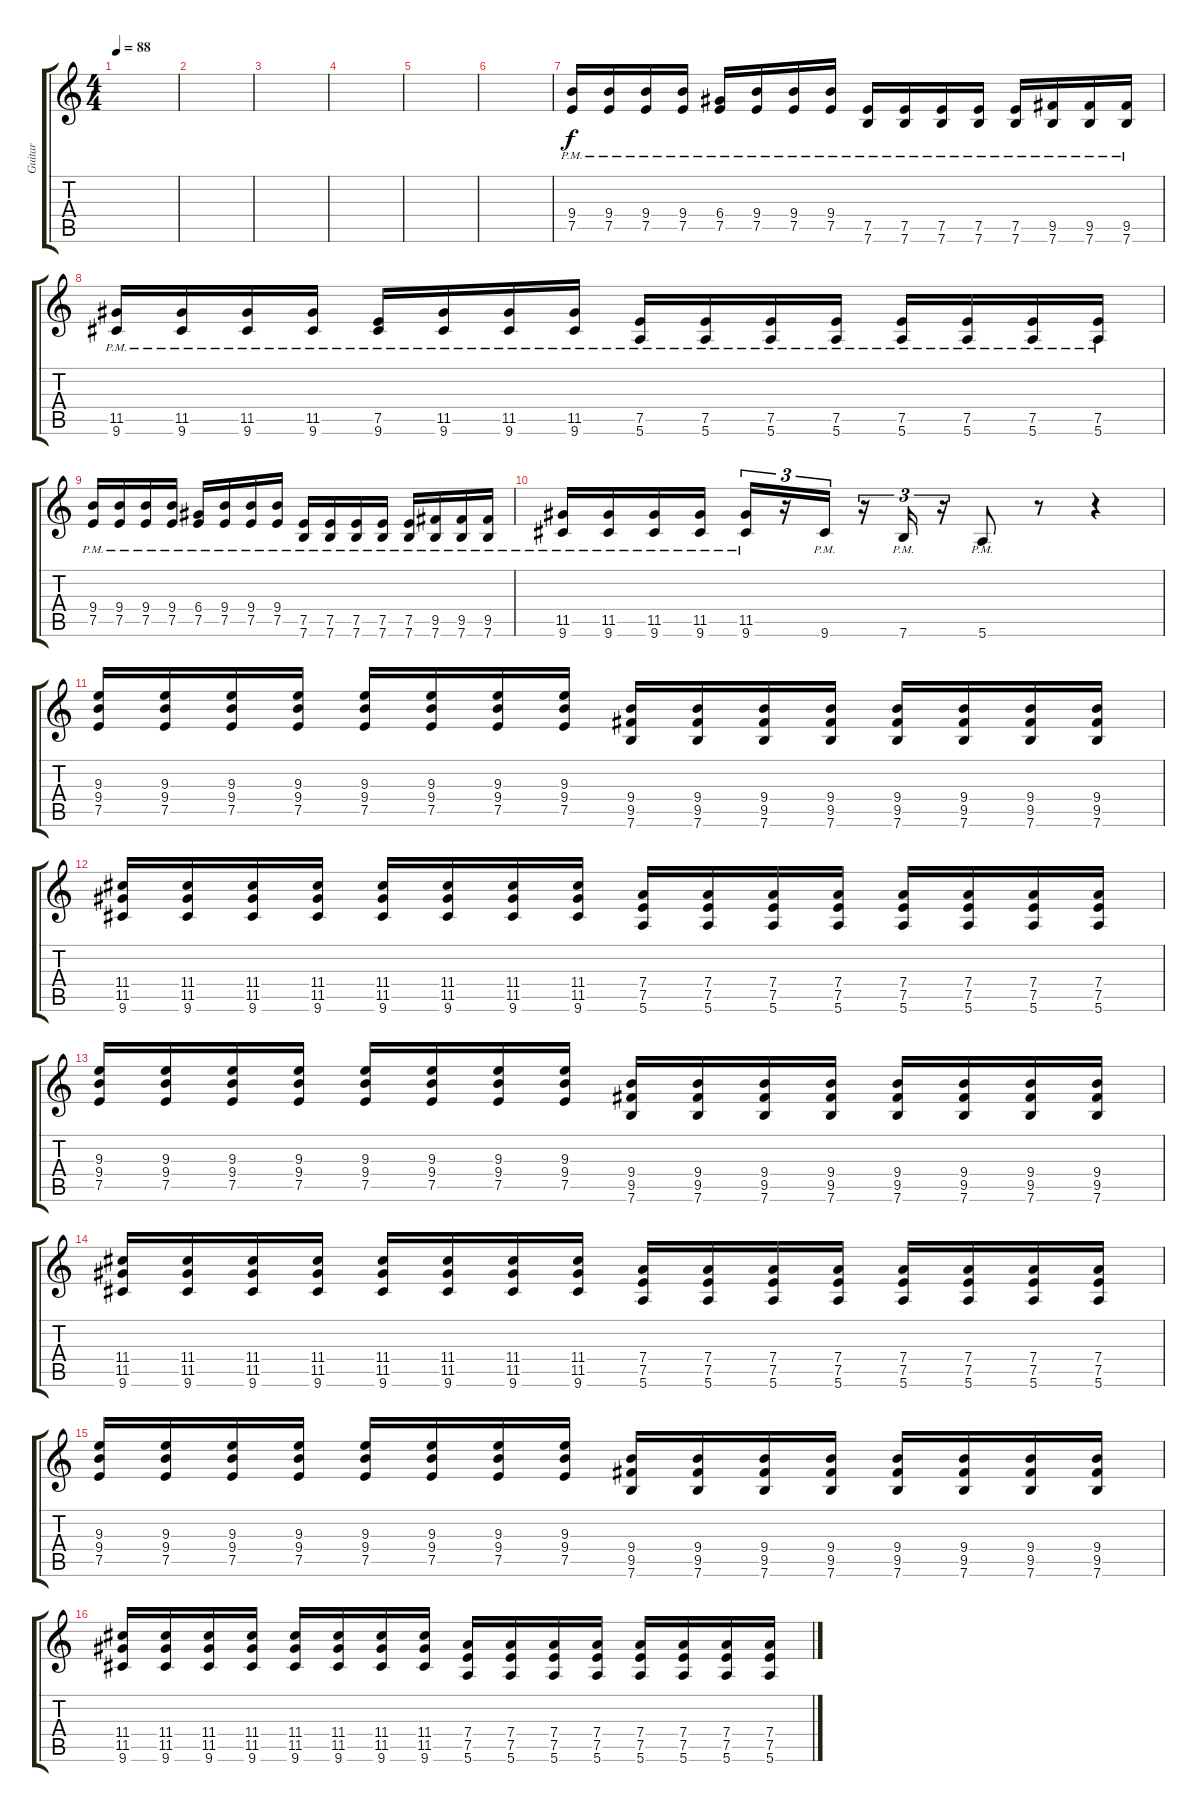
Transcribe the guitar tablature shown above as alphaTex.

\track ("Guitar" "Guitar") {instrument distortionguitar}
\staff {score tabs}
\tuning (E4 B3 G3 D3 A2 E2) {hide}
\ts (4 4)
\tempo 88
\clef g2
\ks c
|
|
|
|
|
|
(9.4{pm} 7.5{pm}).16 (9.4{pm} 7.5{pm}).16 (9.4{pm} 7.5{pm}).16 (9.4{pm} 7.5{pm}).16 (6.4{pm} 7.5{pm}).16 (9.4{pm} 7.5{pm}).16 (9.4{pm} 7.5{pm}).16 (9.4{pm} 7.5{pm}).16 (7.5{pm} 7.6{pm}).16 (7.5{pm} 7.6{pm}).16 (7.5{pm} 7.6{pm}).16 (7.5{pm} 7.6{pm}).16 (7.5{pm} 7.6{pm}).16 (9.5{pm} 7.6{pm}).16 (9.5{pm} 7.6{pm}).16 (9.5{pm} 7.6{pm}).16 |
(11.5{pm} 9.6{pm}).16 (11.5{pm} 9.6{pm}).16 (11.5{pm} 9.6{pm}).16 (11.5{pm} 9.6{pm}).16 (7.5{pm} 9.6{pm}).16 (11.5{pm} 9.6{pm}).16 (11.5{pm} 9.6{pm}).16 (11.5{pm} 9.6{pm}).16 (7.5{pm} 5.6{pm}).16 (7.5{pm} 5.6{pm}).16 (7.5{pm} 5.6{pm}).16 (7.5{pm} 5.6{pm}).16 (7.5{pm} 5.6{pm}).16 (7.5{pm} 5.6{pm}).16 (7.5{pm} 5.6{pm}).16 (7.5{pm} 5.6{pm}).16 |
(9.4{pm} 7.5{pm}).16 (9.4{pm} 7.5{pm}).16 (9.4{pm} 7.5{pm}).16 (9.4{pm} 7.5{pm}).16 (6.4{pm} 7.5{pm}).16 (9.4{pm} 7.5{pm}).16 (9.4{pm} 7.5{pm}).16 (9.4{pm} 7.5{pm}).16 (7.5{pm} 7.6{pm}).16 (7.5{pm} 7.6{pm}).16 (7.5{pm} 7.6{pm}).16 (7.5{pm} 7.6{pm}).16 (7.5{pm} 7.6{pm}).16 (9.5{pm} 7.6{pm}).16 (9.5{pm} 7.6{pm}).16 (9.5{pm} 7.6{pm}).16 |
(11.5{pm} 9.6{pm}).16 (11.5{pm} 9.6{pm}).16 (11.5{pm} 9.6{pm}).16 (11.5{pm} 9.6{pm}).16 (11.5{pm} 9.6{pm}).16{tu (3 2)} r.16{tu (3 2)} 9.6{pm}.16{tu (3 2)} r.16{tu (3 2)} 7.6{pm}.16{tu (3 2)} r.16{tu (3 2)} 5.6{pm}.8 r.8 r.4 |
(9.3 9.4 7.5).16 (9.3 9.4 7.5).16 (9.3 9.4 7.5).16 (9.3 9.4 7.5).16 (9.3 9.4 7.5).16 (9.3 9.4 7.5).16 (9.3 9.4 7.5).16 (9.3 9.4 7.5).16 (9.4 9.5 7.6).16 (9.4 9.5 7.6).16 (9.4 9.5 7.6).16 (9.4 9.5 7.6).16 (9.4 9.5 7.6).16 (9.4 9.5 7.6).16 (9.4 9.5 7.6).16 (9.4 9.5 7.6).16 |
(11.4 11.5 9.6).16 (11.4 11.5 9.6).16 (11.4 11.5 9.6).16 (11.4 11.5 9.6).16 (11.4 11.5 9.6).16 (11.4 11.5 9.6).16 (11.4 11.5 9.6).16 (11.4 11.5 9.6).16 (7.4 7.5 5.6).16 (7.4 7.5 5.6).16 (7.4 7.5 5.6).16 (7.4 7.5 5.6).16 (7.4 7.5 5.6).16 (7.4 7.5 5.6).16 (7.4 7.5 5.6).16 (7.4 7.5 5.6).16 |
(9.3 9.4 7.5).16 (9.3 9.4 7.5).16 (9.3 9.4 7.5).16 (9.3 9.4 7.5).16 (9.3 9.4 7.5).16 (9.3 9.4 7.5).16 (9.3 9.4 7.5).16 (9.3 9.4 7.5).16 (9.4 9.5 7.6).16 (9.4 9.5 7.6).16 (9.4 9.5 7.6).16 (9.4 9.5 7.6).16 (9.4 9.5 7.6).16 (9.4 9.5 7.6).16 (9.4 9.5 7.6).16 (9.4 9.5 7.6).16 |
(11.4 11.5 9.6).16 (11.4 11.5 9.6).16 (11.4 11.5 9.6).16 (11.4 11.5 9.6).16 (11.4 11.5 9.6).16 (11.4 11.5 9.6).16 (11.4 11.5 9.6).16 (11.4 11.5 9.6).16 (7.4 7.5 5.6).16 (7.4 7.5 5.6).16 (7.4 7.5 5.6).16 (7.4 7.5 5.6).16 (7.4 7.5 5.6).16 (7.4 7.5 5.6).16 (7.4 7.5 5.6).16 (7.4 7.5 5.6).16 |
(9.3 9.4 7.5).16 (9.3 9.4 7.5).16 (9.3 9.4 7.5).16 (9.3 9.4 7.5).16 (9.3 9.4 7.5).16 (9.3 9.4 7.5).16 (9.3 9.4 7.5).16 (9.3 9.4 7.5).16 (9.4 9.5 7.6).16 (9.4 9.5 7.6).16 (9.4 9.5 7.6).16 (9.4 9.5 7.6).16 (9.4 9.5 7.6).16 (9.4 9.5 7.6).16 (9.4 9.5 7.6).16 (9.4 9.5 7.6).16 |
(11.4 11.5 9.6).16 (11.4 11.5 9.6).16 (11.4 11.5 9.6).16 (11.4 11.5 9.6).16 (11.4 11.5 9.6).16 (11.4 11.5 9.6).16 (11.4 11.5 9.6).16 (11.4 11.5 9.6).16 (7.4 7.5 5.6).16 (7.4 7.5 5.6).16 (7.4 7.5 5.6).16 (7.4 7.5 5.6).16 (7.4 7.5 5.6).16 (7.4 7.5 5.6).16 (7.4 7.5 5.6).16 (7.4 7.5 5.6).16
